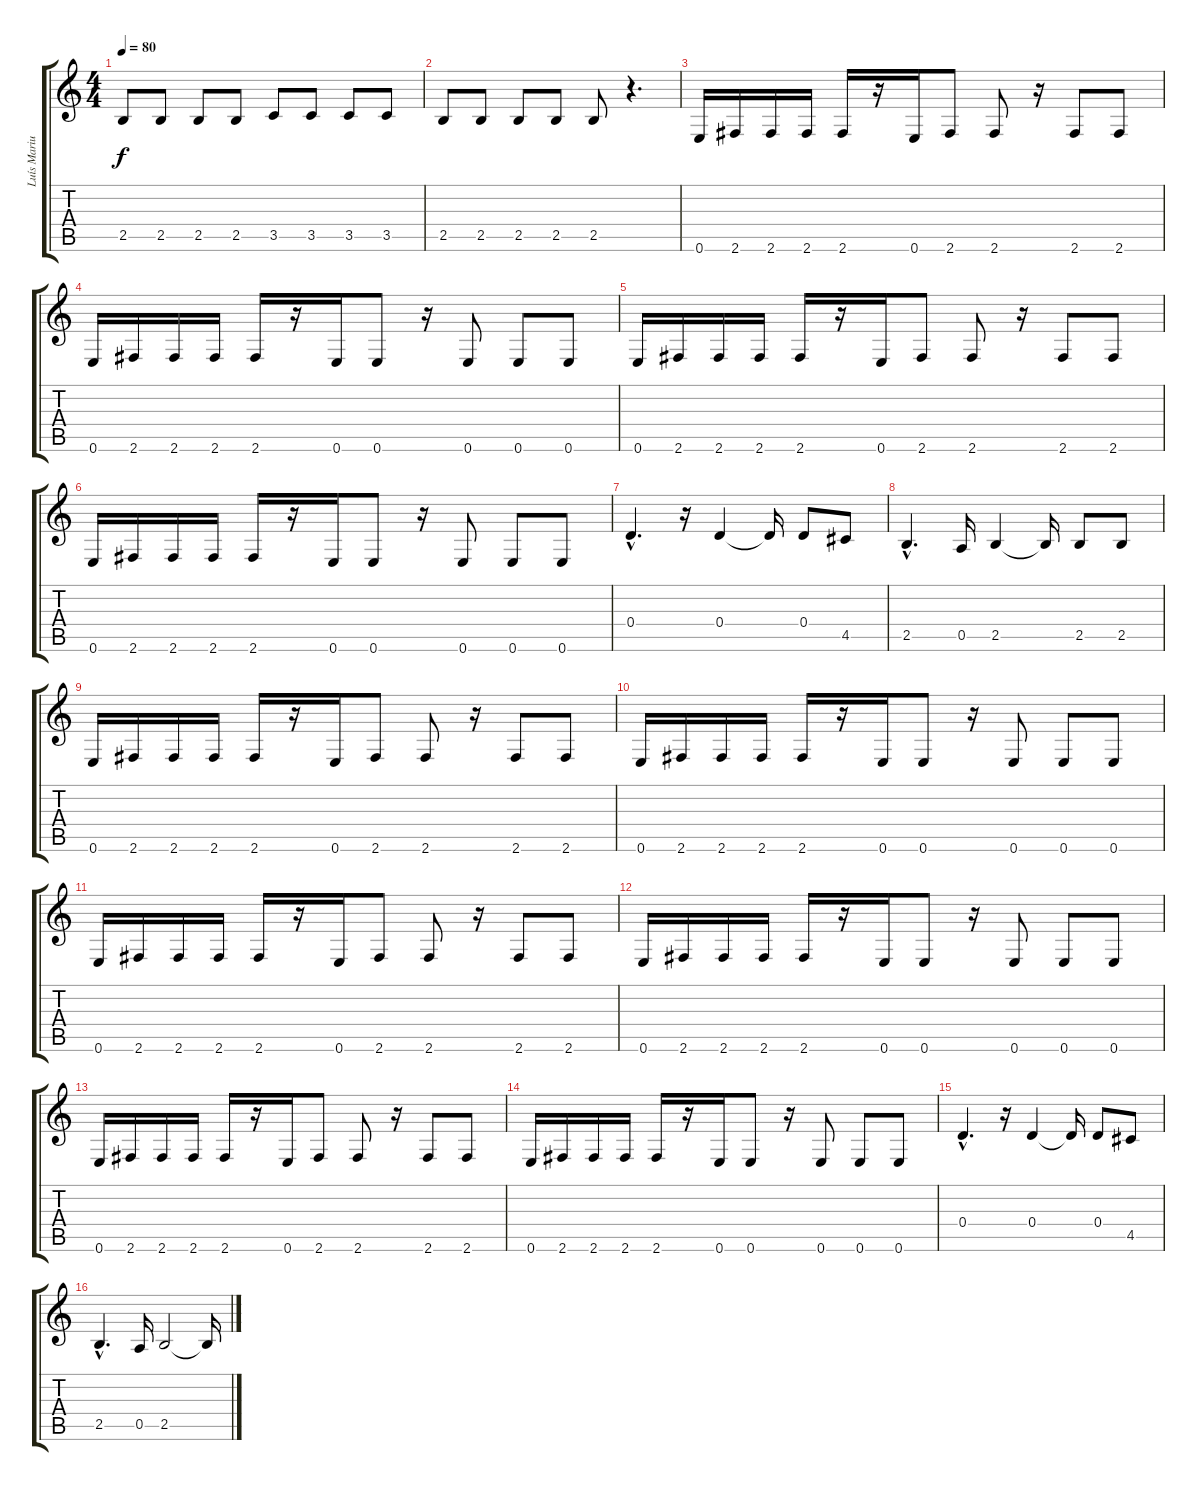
\track ("Luís Mariutti" "Luís Mariu") {instrument fretlessbass}
\staff {score tabs}
\tuning (E4 B3 G3 D3 A2 E2) {hide}
\ts (4 4)
\tempo 80
\clef g2
\ks c
2.5.8{dy f} 2.5.8 2.5.8 2.5.8 3.5.8 3.5.8 3.5.8 3.5.8 |
2.5.8 2.5.8 2.5.8 2.5.8 2.5.8 r.4{d} |
0.6.16 2.6.16 2.6.16 2.6.16 2.6.16 r.16 0.6.16 2.6.8 2.6.8 r.16 2.6.8 2.6.8 |
0.6.16 2.6.16 2.6.16 2.6.16 2.6.16 r.16 0.6.16 0.6.8 r.16 0.6.8 0.6.8 0.6.8 |
0.6.16 2.6.16 2.6.16 2.6.16 2.6.16 r.16 0.6.16 2.6.8 2.6.8 r.16 2.6.8 2.6.8 |
0.6.16 2.6.16 2.6.16 2.6.16 2.6.16 r.16 0.6.16 0.6.8 r.16 0.6.8 0.6.8 0.6.8 |
0.4{hac}.4{d} r.16 0.4.4 0.4{t}.16 0.4.8 4.5.8 |
2.5{hac}.4{d} 0.5.16 2.5.4 2.5{t}.16 2.5.8 2.5.8 |
0.6.16 2.6.16 2.6.16 2.6.16 2.6.16 r.16 0.6.16 2.6.8 2.6.8 r.16 2.6.8 2.6.8 |
0.6.16 2.6.16 2.6.16 2.6.16 2.6.16 r.16 0.6.16 0.6.8 r.16 0.6.8 0.6.8 0.6.8 |
0.6.16 2.6.16 2.6.16 2.6.16 2.6.16 r.16 0.6.16 2.6.8 2.6.8 r.16 2.6.8 2.6.8 |
0.6.16 2.6.16 2.6.16 2.6.16 2.6.16 r.16 0.6.16 0.6.8 r.16 0.6.8 0.6.8 0.6.8 |
0.6.16 2.6.16 2.6.16 2.6.16 2.6.16 r.16 0.6.16 2.6.8 2.6.8 r.16 2.6.8 2.6.8 |
0.6.16 2.6.16 2.6.16 2.6.16 2.6.16 r.16 0.6.16 0.6.8 r.16 0.6.8 0.6.8 0.6.8 |
0.4{hac}.4{d} r.16 0.4.4 0.4{t}.16 0.4.8 4.5.8 |
2.5{hac}.4{d} 0.5.16 2.5.2 2.5{t}.16
